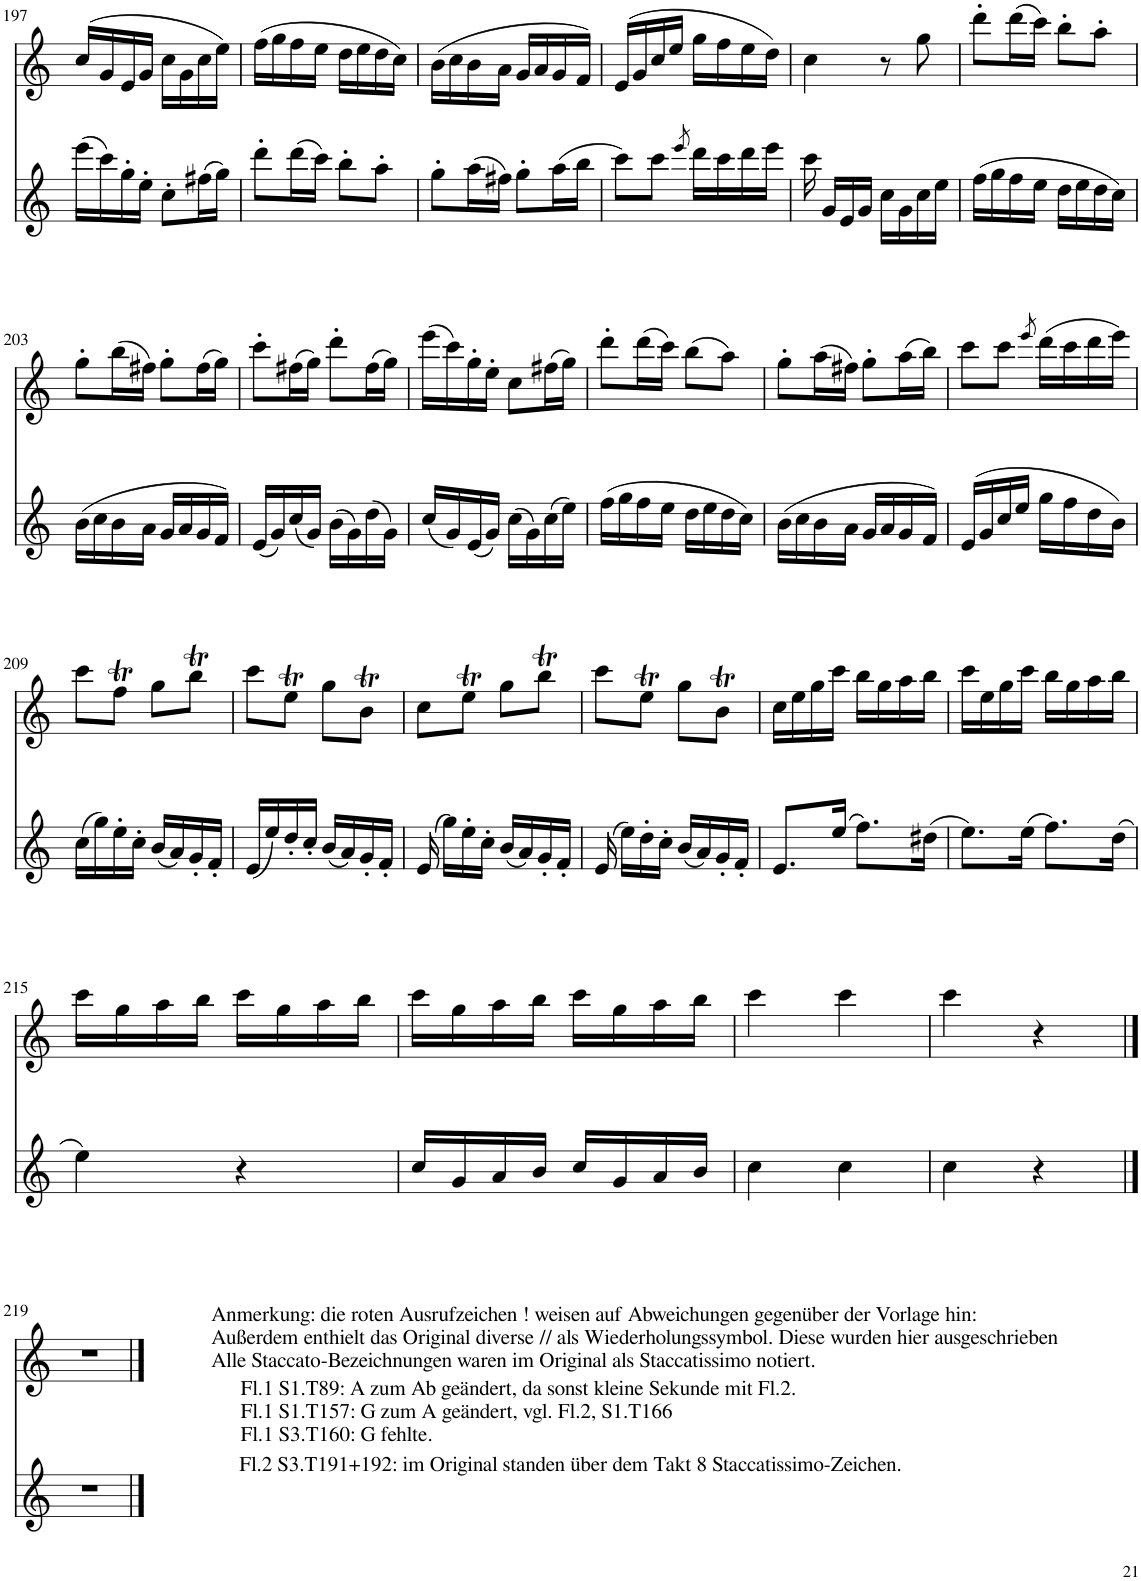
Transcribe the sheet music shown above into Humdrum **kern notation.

**kern	**kern
*part2	*part1
*staff2	*staff1
*I"Flöte	*I"Flöte 1
*I'Fl	*I'Fl
!!LO:PB:g=z
*clefG2	*clefG2
*k[]	*k[]
*M2/4	*M2/4
=197	=197
(16eee\LL	(16cc/LL
16ccc\)	16g/
16gg'\	16e/
16ee'\JJ	16g/JJ
8cc'\L	16cc\LL
.	16g\
(16ff#X\L	16cc\
16gg\JJ)	16ee\JJ)
=198	=198
8ddd'\L	(16ff\LL
.	16gg\
(16ddd\L	16ff\
16ccc\JJ)	16ee\JJ
8bb'\L	16dd\LL
.	16ee\
8aa'\J	16dd\
.	16cc\JJ)
=199	=199
8gg'\L	(16b\LL
.	16cc\
(16aa\L	16b\
16ff#X\JJ)	16a\JJ
8gg'\L	16g/LL
.	16a/
(16aa\L	16g/
16bb\JJ	16f/JJ)
=200	=200
8ccc\L)	(16e/LL
.	16g/
8ccc\J	16cc/
.	16ee/JJ
8qeee/	.
16ddd\LL	16gg\LL
16ccc\	16ff\
16ddd\	16ee\
16eee\JJ	16dd\JJ)
=201	=201
16ccc\	4cc\
16g/LL	.
16e/	.
16g/JJ	.
16cc\LL	8r
16g\	.
16cc\	8gg\
16ee\JJ	.
=202	=202
(16ff\LL	8ddd'\L
16gg\	.
16ff\	(16ddd\L
16ee\JJ	16ccc\JJ)
16dd\LL	8bb'\L
16ee\	.
16dd\	8aa'\J
16cc\JJ)	.
!!LO:LB:g=z
=203	=203
(16b\LL	8gg'\L
16cc\	.
16b\	(16bb\L
16a\JJ	16ff#X\JJ)
16g/LL	8gg'\L
16a/	.
16g/	(16ff#\L
16f/JJ)	16gg\JJ)
=204	=204
(16e/LL	8ccc'\L
16g/)	.
(16cc/	(16ff#X\L
16g/JJ)	16gg\JJ)
(16b\LL	8ddd'\L
16g\)	.
(16dd\	(16ff#\L
16g\JJ)	16gg\JJ)
=205	=205
(16cc/LL	(16eee\LL
16g/)	16ccc\)
(16e/	16gg'\
16g/JJ)	16ee'\JJ
(16cc\LL	8cc\L
16g\)	.
(16cc\	(16ff#X\L
16ee\JJ)	16gg\JJ)
=206	=206
(16ff\LL	8ddd'\L
16gg\	.
16ff\	(16ddd\L
16ee\JJ	16ccc\JJ)
16dd\LL	(8bb\L
16ee\	.
16dd\	8aa\J)
16cc\JJ)	.
=207	=207
(16b\LL	8gg'\L
16cc\	.
16b\	(16aa\L
16a\JJ	16ff#X\JJ)
16g/LL	8gg'\L
16a/	.
16g/	(16aa\L
16f/JJ)	16bb\JJ)
=208	=208
(16e/LL	8ccc\L
16g/	.
16cc/	8ccc\J
16ee/JJ	.
.	8qeee/
16gg\LL	(16ddd\LL
16ff\	16ccc\
16dd\	16ddd\
16b\JJ)	16eee\JJ)
!!LO:LB:g=z
=209	=209
(16cc\LL	8ccc\L
16gg\)	.
16ee'\	8ffT\J
16cc'\JJ	.
(16b/LL	8gg\L
16a/)	.
16g'/	8bbt\J
16f'/JJ	.
=210	=210
(16e/LL	8ccc\L
16ee/)	.
16dd'/	8eet\J
16cc'/JJ	.
(16b/LL	8gg\L
16a/)	.
16g'/	8bt\J
16f'/JJ	.
=211	=211
(16e/	8cc\L
16gg\LL)	.
16ee'\	8eet\J
16cc'\JJ	.
(16b/LL	8gg\L
16a/)	.
16g'/	8bbt\J
16f'/JJ	.
=212	=212
(16e/	8ccc\L
16ee\LL)	.
16dd'\	8eet\J
16cc'\JJ	.
(16b/LL	8gg\L
16a/)	.
16g'/	8bt\J
16f'/JJ	.
=213	=213
8.e/L	16cc\LL
.	16ee\
.	16gg\
(16ee/Jk	16ccc\JJ
8.ff\L)	16bb\LL
.	16gg\
.	16aa\
(16dd#X\Jk	16bb\JJ
=214	=214
8.ee\L)	16ccc\LL
.	16ee\
.	16gg\
(16ee\Jk	16ccc\JJ
8.ff\L)	16bb\LL
.	16gg\
.	16aa\
(16dd\Jk	16bb\JJ
!!LO:LB:g=z
=215	=215
4ee\)	16ccc\LL
.	16gg\
.	16aa\
.	16bb\JJ
4r	16ccc\LL
.	16gg\
.	16aa\
.	16bb\JJ
=216	=216
16cc/LL	16ccc\LL
16g/	16gg\
16a/	16aa\
16b/JJ	16bb\JJ
16cc/LL	16ccc\LL
16g/	16gg\
16a/	16aa\
16b/JJ	16bb\JJ
=217	=217
4cc\	4ccc\
4cc\	4ccc\
=218	=218
4cc\	4ccc\
4r	4r
!!LO:LB:g=z
==219	==219
!	!LO:TX:b:t=Fl.1 S1.T89&colon; A zum Ab geändert, da sonst kleine Sekunde mit Fl.2.
!	!LO:TX:b:t=Fl.1 S1.T157&colon; G zum A geändert, vgl. Fl.2, S1.T166
!	!LO:TX:b:t=Fl.1 S3.T160&colon; G fehlte.
!	!LO:TX:a:t=Anmerkung&colon; die roten Ausrufzeichen ! weisen auf Abweichungen gegenüber der Vorlage hin&colon;
!	!LO:TX:a:t=Außerdem enthielt das Original diverse // als Wiederholungssymbol. Diese wurden hier ausgeschrieben
!	!LO:TX:a:t=Alle Staccato-Bezeichnungen waren im Original als Staccatissimo notiert.
!LO:TX:a:t=Fl.2 S3.T191+192&colon; im Original standen über dem Takt 8 Staccatissimo-Zeichen.	!
2r	2r
==	==
*-	*-
